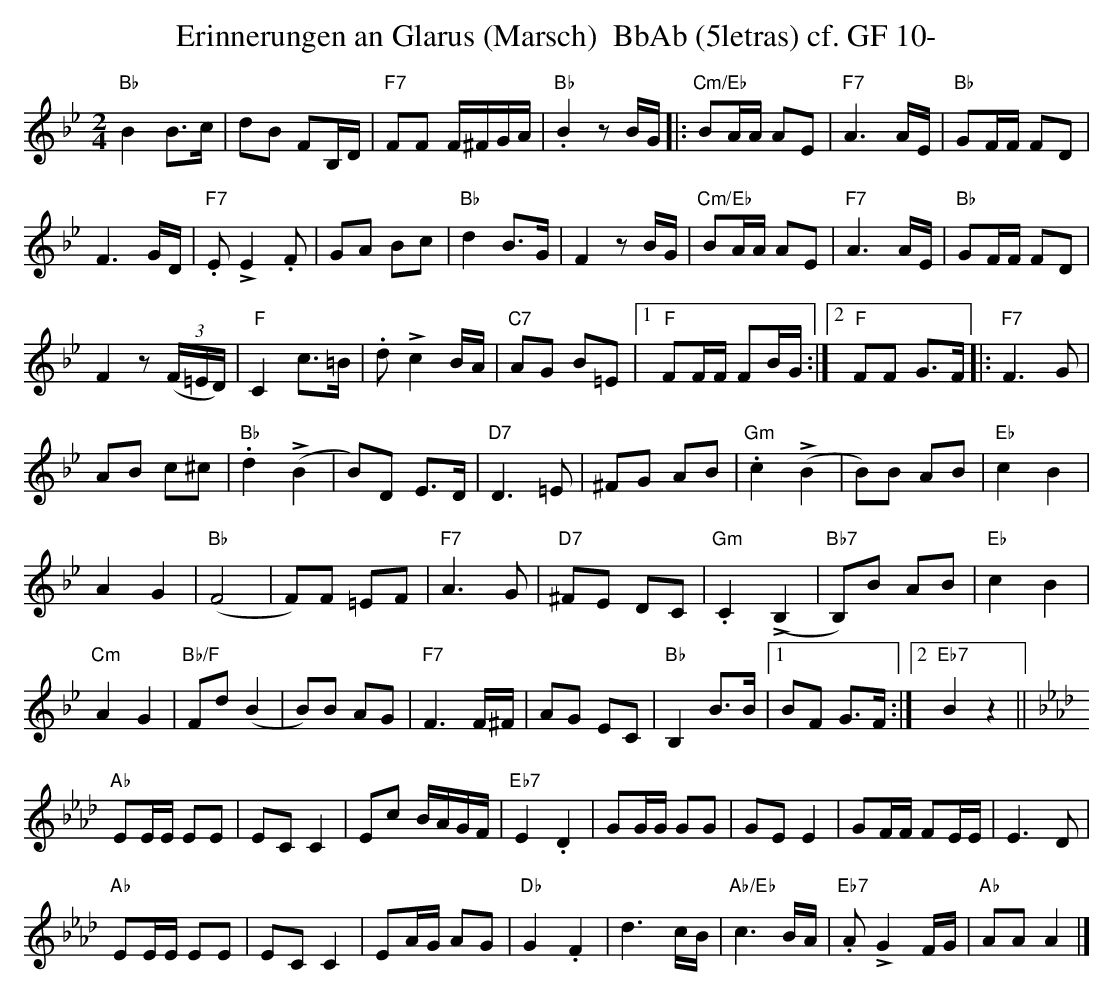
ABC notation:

X:1
T:Erinnerungen an Glarus (Marsch)  BbAb (5letras) cf. GF 10-
M:2/4
L:1/8
K:Bbmaj%%MIDI gchordon
"Bb"B2B>c | dB FB,/2D/2 | "F7"FF F/2^F/2G/2A/2 | "Bb".B2zB/2G/2 |: "Cm/Eb"BA/2A/2 AE | "F7"A3A/2E/2 | "Bb"GF/2F/2 FD |
F3G/2D/2 | "F7".E!>!E2.F | GA Bc | "Bb"d2 B>G | F2zB/2G/2 | "Cm/Eb"BA/2A/2 AE | "F7"A3A/2E/2 | "Bb"GF/2F/2 FD |
F2z((3F/2=E/2D/2) | "F"C2 c>=B | .d !>!c2B/2A/2 | "C7"AG B=E |1 "F"FF/2F/2 FB/2G/2 :|2 "F"FF G>F |: "F7"F3G |
AB c^c | "Bb".d2 (!>!B2 | B)D E>D | "D7"D3=E | ^FG AB | "Gm".c2 (!>!B2 | B)B AB | "Eb"c2B2 |
A2G2 | "Bb"(F4 | F)F =EF | "F7"A3G | "D7"^FE DC | "Gm".C2(!>!B,2 | "Bb7"B,)B AB | "Eb"c2B2 |
"Cm"A2G2 | "Bb/F"Fd (B2 | B)B AG | "F7"F3F/2^F/2 | AG EC | "Bb"B,2 B>B |1 BF G>F :|2 "Eb7"B2z2 || [K:Abmaj]
"Ab"EE/2E/2 EE | ECC2 | Ec B/2A/2G/2F/2 | "Eb7"E2.D2 | GG/2G/2 GG | GEE2 | GF/2F/2 FE/2E/2 | E3D |
"Ab"EE/2E/2 EE | ECC2 | EA/2G/2 AG | "Db"G2.F2 | d3c/2B/2 | "Ab/Eb"c3B/2A/2 | "Eb7".A !>!G2 F/2G/2 | "Ab"AA A2 |]
